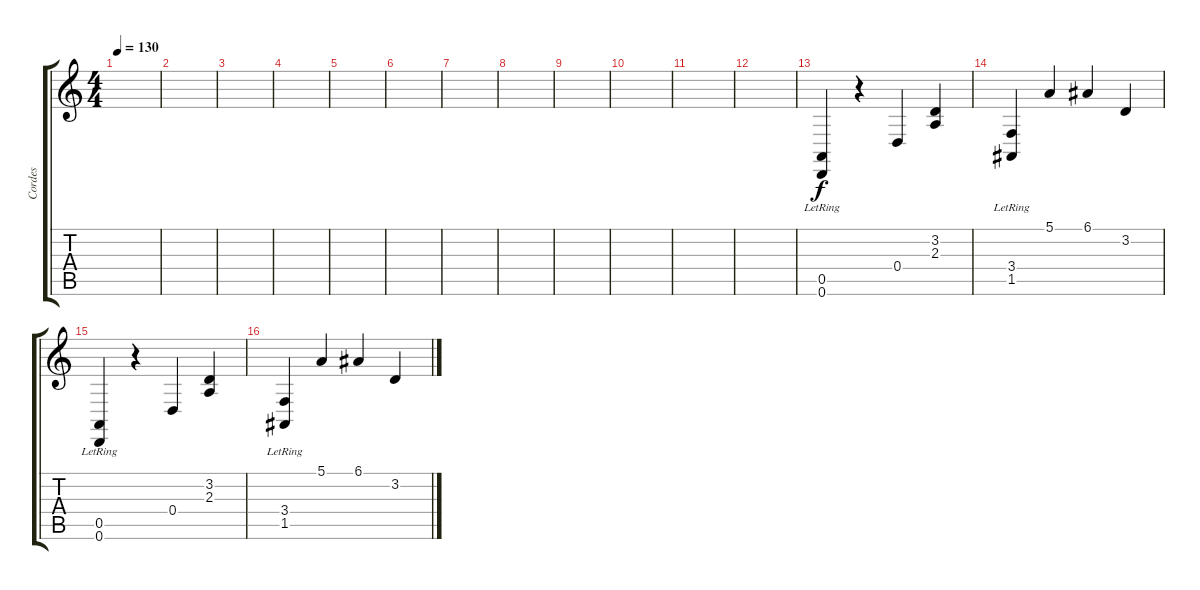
\track ("Cordes" "Cordes") {instrument stringensemble1}
\staff {score tabs}
\tuning (E4 B3 G3 D3 A2 D2) {hide}
\ts (4 4)
\tempo 130
\clef g2
\ks c
|
|
|
|
|
|
|
|
|
|
|
|
(0.5{lr} 0.6{lr}).4 r.4 0.4.4 (3.2 2.3).4 |
(3.4{lr} 1.5{lr}).4 5.1.4 6.1.4 3.2.4 |
(0.5{lr} 0.6{lr}).4 r.4 0.4.4 (3.2 2.3).4 |
(3.4{lr} 1.5{lr}).4 5.1.4 6.1.4 3.2.4
